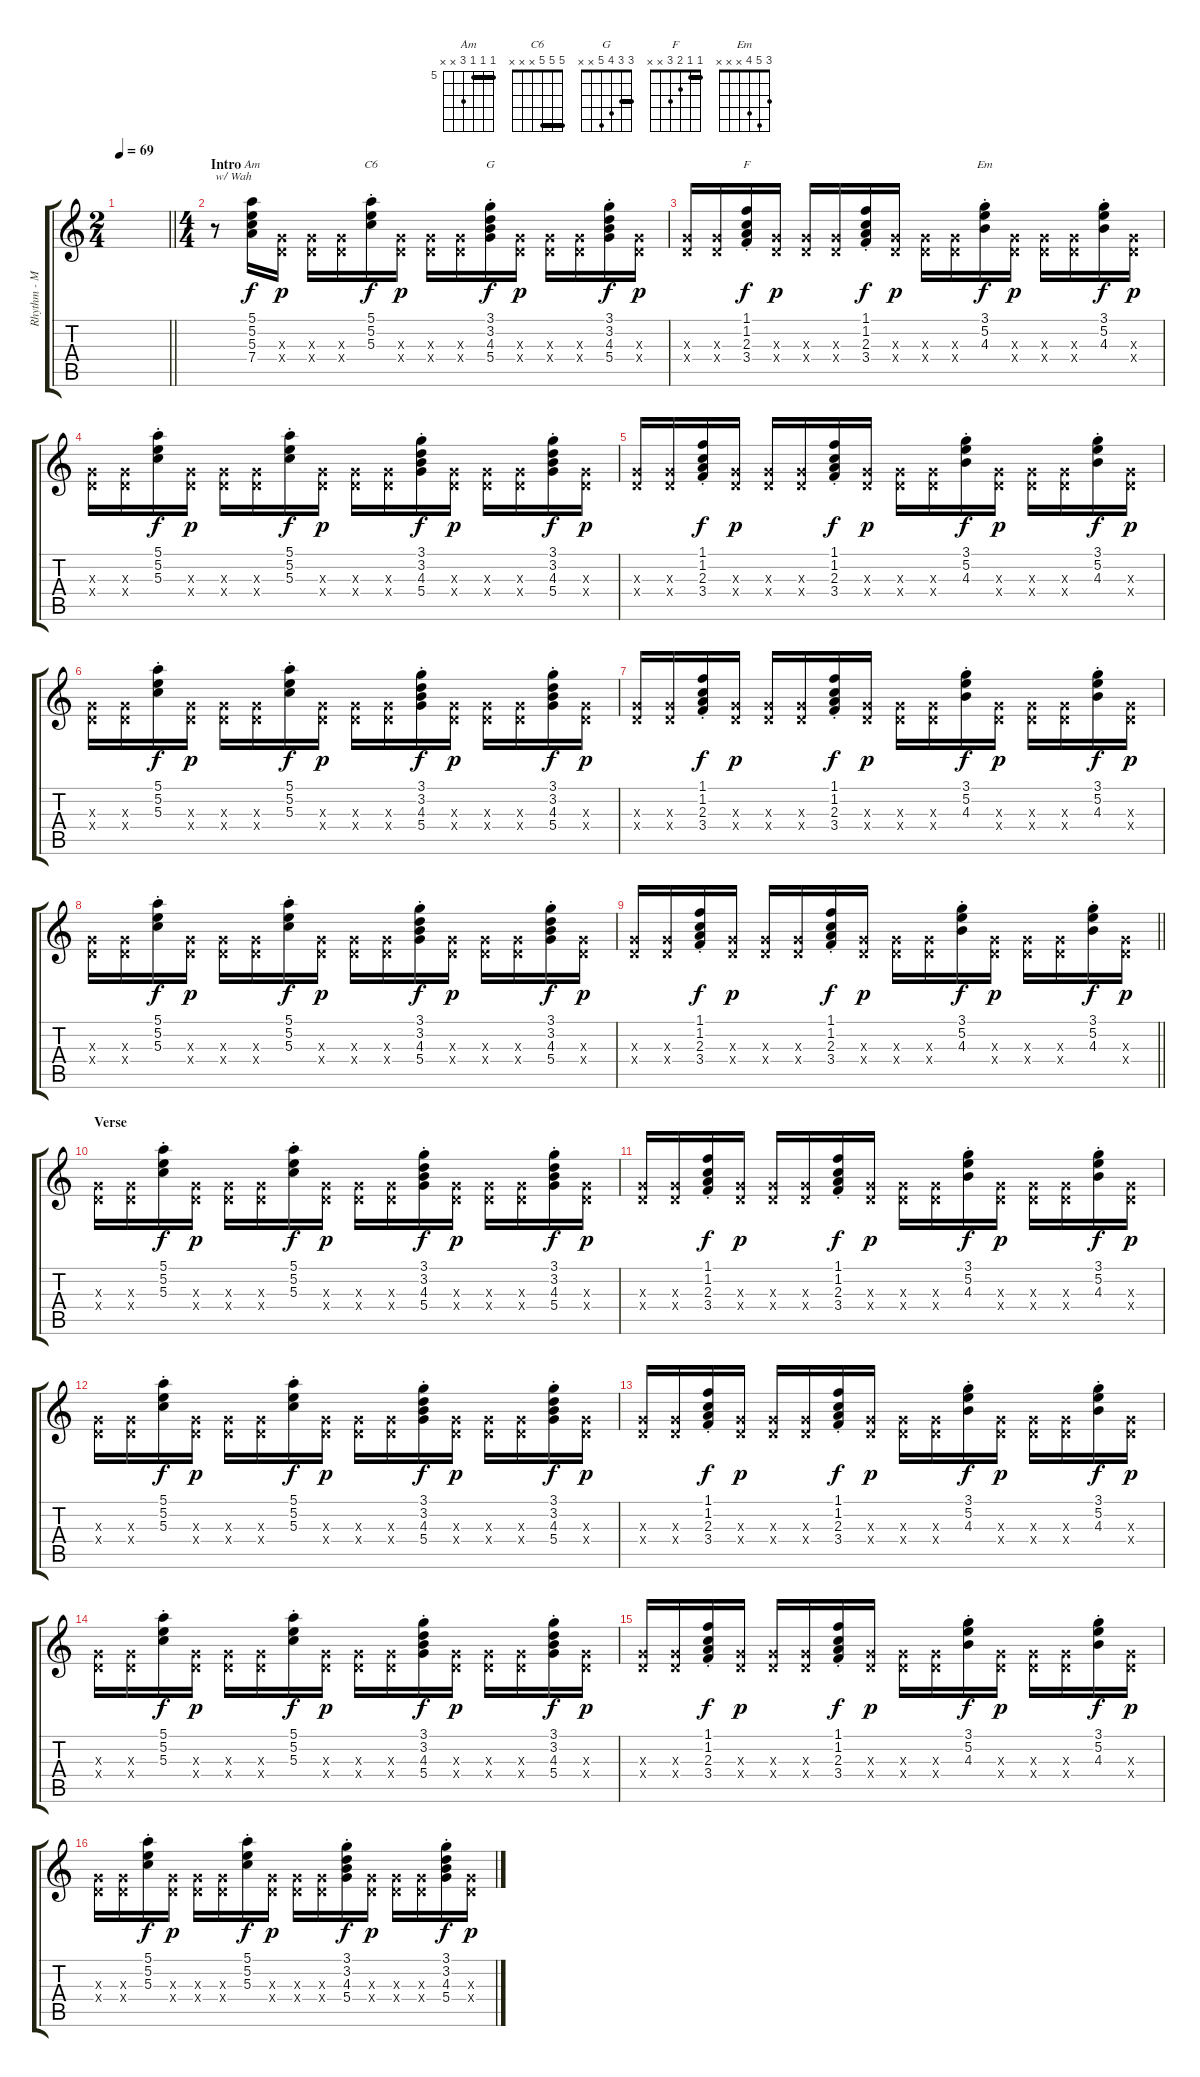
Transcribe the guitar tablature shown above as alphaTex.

\track ("Rhythm - Main" "Rhythm - M") {instrument electricguitarjazz}
\staff {score tabs}
\tuning (E4 B3 G3 D3 A2 E2) {hide}
\chord ("Am" 5 5 5 7 x x) {firstfret 5 barre 5}
\chord ("C6" 5 5 5 x x x) {barre 5}
\chord ("G" 3 3 4 5 x x) {barre 3}
\chord ("F" 1 1 2 3 x x) {barre 1}
\chord ("Em" 3 5 4 x x x)
\ts (2 4)
\tempo 69
\clef g2
\barLineRight lightlight
\ks c
|
\ts (4 4)
\section ("" "Intro")
r.8{txt "w/ Wah"} (5.1 5.2 5.3 7.4).16{ch "Am"} (0.3{x} 0.4{x}).16{dy p} (0.3{x} 0.4{x}).16 (0.3{x} 0.4{x}).16 (5.1{st} 5.2{st} 5.3{st}).16{ch "C6" dy f} (0.3{x} 0.4{x}).16{dy p} (0.3{x} 0.4{x}).16 (0.3{x} 0.4{x}).16 (3.1{st} 3.2{st} 4.3{st} 5.4{st}).16{ch "G" dy f} (0.3{x} 0.4{x}).16{dy p} (0.3{x} 0.4{x}).16 (0.3{x} 0.4{x}).16 (3.1{st} 3.2{st} 4.3{st} 5.4{st}).16{dy f} (0.3{x} 0.4{x}).16{dy p} |
(0.3{x} 0.4{x}).16 (0.3{x} 0.4{x}).16 (1.1{st} 1.2{st} 2.3{st} 3.4{st}).16{ch "F" dy f} (0.3{x} 0.4{x}).16{dy p} (0.3{x} 0.4{x}).16 (0.3{x} 0.4{x}).16 (1.1{st} 1.2{st} 2.3{st} 3.4{st}).16{dy f} (0.3{x} 0.4{x}).16{dy p} (0.3{x} 0.4{x}).16 (0.3{x} 0.4{x}).16 (3.1{st} 5.2{st} 4.3{st}).16{ch "Em" dy f} (0.3{x} 0.4{x}).16{dy p} (0.3{x} 0.4{x}).16 (0.3{x} 0.4{x}).16 (3.1{st} 5.2{st} 4.3{st}).16{dy f} (0.3{x} 0.4{x}).16{dy p} |
(0.3{x} 0.4{x}).16 (0.3{x} 0.4{x}).16 (5.1{st} 5.2{st} 5.3{st}).16{dy f} (0.3{x} 0.4{x}).16{dy p} (0.3{x} 0.4{x}).16 (0.3{x} 0.4{x}).16 (5.1{st} 5.2{st} 5.3{st}).16{dy f} (0.3{x} 0.4{x}).16{dy p} (0.3{x} 0.4{x}).16 (0.3{x} 0.4{x}).16 (3.1{st} 3.2{st} 4.3{st} 5.4{st}).16{dy f} (0.3{x} 0.4{x}).16{dy p} (0.3{x} 0.4{x}).16 (0.3{x} 0.4{x}).16 (3.1{st} 3.2{st} 4.3{st} 5.4{st}).16{dy f} (0.3{x} 0.4{x}).16{dy p} |
(0.3{x} 0.4{x}).16 (0.3{x} 0.4{x}).16 (1.1{st} 1.2{st} 2.3{st} 3.4{st}).16{dy f} (0.3{x} 0.4{x}).16{dy p} (0.3{x} 0.4{x}).16 (0.3{x} 0.4{x}).16 (1.1{st} 1.2{st} 2.3{st} 3.4{st}).16{dy f} (0.3{x} 0.4{x}).16{dy p} (0.3{x} 0.4{x}).16 (0.3{x} 0.4{x}).16 (3.1{st} 5.2{st} 4.3{st}).16{dy f} (0.3{x} 0.4{x}).16{dy p} (0.3{x} 0.4{x}).16 (0.3{x} 0.4{x}).16 (3.1{st} 5.2{st} 4.3{st}).16{dy f} (0.3{x} 0.4{x}).16{dy p} |
(0.3{x} 0.4{x}).16 (0.3{x} 0.4{x}).16 (5.1{st} 5.2{st} 5.3{st}).16{dy f} (0.3{x} 0.4{x}).16{dy p} (0.3{x} 0.4{x}).16 (0.3{x} 0.4{x}).16 (5.1{st} 5.2{st} 5.3{st}).16{dy f} (0.3{x} 0.4{x}).16{dy p} (0.3{x} 0.4{x}).16 (0.3{x} 0.4{x}).16 (3.1{st} 3.2{st} 4.3{st} 5.4{st}).16{dy f} (0.3{x} 0.4{x}).16{dy p} (0.3{x} 0.4{x}).16 (0.3{x} 0.4{x}).16 (3.1{st} 3.2{st} 4.3{st} 5.4{st}).16{dy f} (0.3{x} 0.4{x}).16{dy p} |
(0.3{x} 0.4{x}).16 (0.3{x} 0.4{x}).16 (1.1{st} 1.2{st} 2.3{st} 3.4{st}).16{dy f} (0.3{x} 0.4{x}).16{dy p} (0.3{x} 0.4{x}).16 (0.3{x} 0.4{x}).16 (1.1{st} 1.2{st} 2.3{st} 3.4{st}).16{dy f} (0.3{x} 0.4{x}).16{dy p} (0.3{x} 0.4{x}).16 (0.3{x} 0.4{x}).16 (3.1{st} 5.2{st} 4.3{st}).16{dy f} (0.3{x} 0.4{x}).16{dy p} (0.3{x} 0.4{x}).16 (0.3{x} 0.4{x}).16 (3.1{st} 5.2{st} 4.3{st}).16{dy f} (0.3{x} 0.4{x}).16{dy p} |
(0.3{x} 0.4{x}).16 (0.3{x} 0.4{x}).16 (5.1{st} 5.2{st} 5.3{st}).16{dy f} (0.3{x} 0.4{x}).16{dy p} (0.3{x} 0.4{x}).16 (0.3{x} 0.4{x}).16 (5.1{st} 5.2{st} 5.3{st}).16{dy f} (0.3{x} 0.4{x}).16{dy p} (0.3{x} 0.4{x}).16 (0.3{x} 0.4{x}).16 (3.1{st} 3.2{st} 4.3{st} 5.4{st}).16{dy f} (0.3{x} 0.4{x}).16{dy p} (0.3{x} 0.4{x}).16 (0.3{x} 0.4{x}).16 (3.1{st} 3.2{st} 4.3{st} 5.4{st}).16{dy f} (0.3{x} 0.4{x}).16{dy p} |
\barLineRight lightlight
(0.3{x} 0.4{x}).16 (0.3{x} 0.4{x}).16 (1.1{st} 1.2{st} 2.3{st} 3.4{st}).16{dy f} (0.3{x} 0.4{x}).16{dy p} (0.3{x} 0.4{x}).16 (0.3{x} 0.4{x}).16 (1.1{st} 1.2{st} 2.3{st} 3.4{st}).16{dy f} (0.3{x} 0.4{x}).16{dy p} (0.3{x} 0.4{x}).16 (0.3{x} 0.4{x}).16 (3.1{st} 5.2{st} 4.3{st}).16{dy f} (0.3{x} 0.4{x}).16{dy p} (0.3{x} 0.4{x}).16 (0.3{x} 0.4{x}).16 (3.1{st} 5.2{st} 4.3{st}).16{dy f} (0.3{x} 0.4{x}).16{dy p} |
\section ("" "Verse")
(0.3{x} 0.4{x}).16 (0.3{x} 0.4{x}).16 (5.1{st} 5.2{st} 5.3{st}).16{dy f} (0.3{x} 0.4{x}).16{dy p} (0.3{x} 0.4{x}).16 (0.3{x} 0.4{x}).16 (5.1{st} 5.2{st} 5.3{st}).16{dy f} (0.3{x} 0.4{x}).16{dy p} (0.3{x} 0.4{x}).16 (0.3{x} 0.4{x}).16 (3.1{st} 3.2{st} 4.3{st} 5.4{st}).16{dy f} (0.3{x} 0.4{x}).16{dy p} (0.3{x} 0.4{x}).16 (0.3{x} 0.4{x}).16 (3.1{st} 3.2{st} 4.3{st} 5.4{st}).16{dy f} (0.3{x} 0.4{x}).16{dy p} |
(0.3{x} 0.4{x}).16 (0.3{x} 0.4{x}).16 (1.1{st} 1.2{st} 2.3{st} 3.4{st}).16{dy f} (0.3{x} 0.4{x}).16{dy p} (0.3{x} 0.4{x}).16 (0.3{x} 0.4{x}).16 (1.1{st} 1.2{st} 2.3{st} 3.4{st}).16{dy f} (0.3{x} 0.4{x}).16{dy p} (0.3{x} 0.4{x}).16 (0.3{x} 0.4{x}).16 (3.1{st} 5.2{st} 4.3{st}).16{dy f} (0.3{x} 0.4{x}).16{dy p} (0.3{x} 0.4{x}).16 (0.3{x} 0.4{x}).16 (3.1{st} 5.2{st} 4.3{st}).16{dy f} (0.3{x} 0.4{x}).16{dy p} |
(0.3{x} 0.4{x}).16 (0.3{x} 0.4{x}).16 (5.1{st} 5.2{st} 5.3{st}).16{dy f} (0.3{x} 0.4{x}).16{dy p} (0.3{x} 0.4{x}).16 (0.3{x} 0.4{x}).16 (5.1{st} 5.2{st} 5.3{st}).16{dy f} (0.3{x} 0.4{x}).16{dy p} (0.3{x} 0.4{x}).16 (0.3{x} 0.4{x}).16 (3.1{st} 3.2{st} 4.3{st} 5.4{st}).16{dy f} (0.3{x} 0.4{x}).16{dy p} (0.3{x} 0.4{x}).16 (0.3{x} 0.4{x}).16 (3.1{st} 3.2{st} 4.3{st} 5.4{st}).16{dy f} (0.3{x} 0.4{x}).16{dy p} |
(0.3{x} 0.4{x}).16 (0.3{x} 0.4{x}).16 (1.1{st} 1.2{st} 2.3{st} 3.4{st}).16{dy f} (0.3{x} 0.4{x}).16{dy p} (0.3{x} 0.4{x}).16 (0.3{x} 0.4{x}).16 (1.1{st} 1.2{st} 2.3{st} 3.4{st}).16{dy f} (0.3{x} 0.4{x}).16{dy p} (0.3{x} 0.4{x}).16 (0.3{x} 0.4{x}).16 (3.1{st} 5.2{st} 4.3{st}).16{dy f} (0.3{x} 0.4{x}).16{dy p} (0.3{x} 0.4{x}).16 (0.3{x} 0.4{x}).16 (3.1{st} 5.2{st} 4.3{st}).16{dy f} (0.3{x} 0.4{x}).16{dy p} |
(0.3{x} 0.4{x}).16 (0.3{x} 0.4{x}).16 (5.1{st} 5.2{st} 5.3{st}).16{dy f} (0.3{x} 0.4{x}).16{dy p} (0.3{x} 0.4{x}).16 (0.3{x} 0.4{x}).16 (5.1{st} 5.2{st} 5.3{st}).16{dy f} (0.3{x} 0.4{x}).16{dy p} (0.3{x} 0.4{x}).16 (0.3{x} 0.4{x}).16 (3.1{st} 3.2{st} 4.3{st} 5.4{st}).16{dy f} (0.3{x} 0.4{x}).16{dy p} (0.3{x} 0.4{x}).16 (0.3{x} 0.4{x}).16 (3.1{st} 3.2{st} 4.3{st} 5.4{st}).16{dy f} (0.3{x} 0.4{x}).16{dy p} |
(0.3{x} 0.4{x}).16 (0.3{x} 0.4{x}).16 (1.1{st} 1.2{st} 2.3{st} 3.4{st}).16{dy f} (0.3{x} 0.4{x}).16{dy p} (0.3{x} 0.4{x}).16 (0.3{x} 0.4{x}).16 (1.1{st} 1.2{st} 2.3{st} 3.4{st}).16{dy f} (0.3{x} 0.4{x}).16{dy p} (0.3{x} 0.4{x}).16 (0.3{x} 0.4{x}).16 (3.1{st} 5.2{st} 4.3{st}).16{dy f} (0.3{x} 0.4{x}).16{dy p} (0.3{x} 0.4{x}).16 (0.3{x} 0.4{x}).16 (3.1{st} 5.2{st} 4.3{st}).16{dy f} (0.3{x} 0.4{x}).16{dy p} |
(0.3{x} 0.4{x}).16 (0.3{x} 0.4{x}).16 (5.1{st} 5.2{st} 5.3{st}).16{dy f} (0.3{x} 0.4{x}).16{dy p} (0.3{x} 0.4{x}).16 (0.3{x} 0.4{x}).16 (5.1{st} 5.2{st} 5.3{st}).16{dy f} (0.3{x} 0.4{x}).16{dy p} (0.3{x} 0.4{x}).16 (0.3{x} 0.4{x}).16 (3.1{st} 3.2{st} 4.3{st} 5.4{st}).16{dy f} (0.3{x} 0.4{x}).16{dy p} (0.3{x} 0.4{x}).16 (0.3{x} 0.4{x}).16 (3.1{st} 3.2{st} 4.3{st} 5.4{st}).16{dy f} (0.3{x} 0.4{x}).16{dy p}
